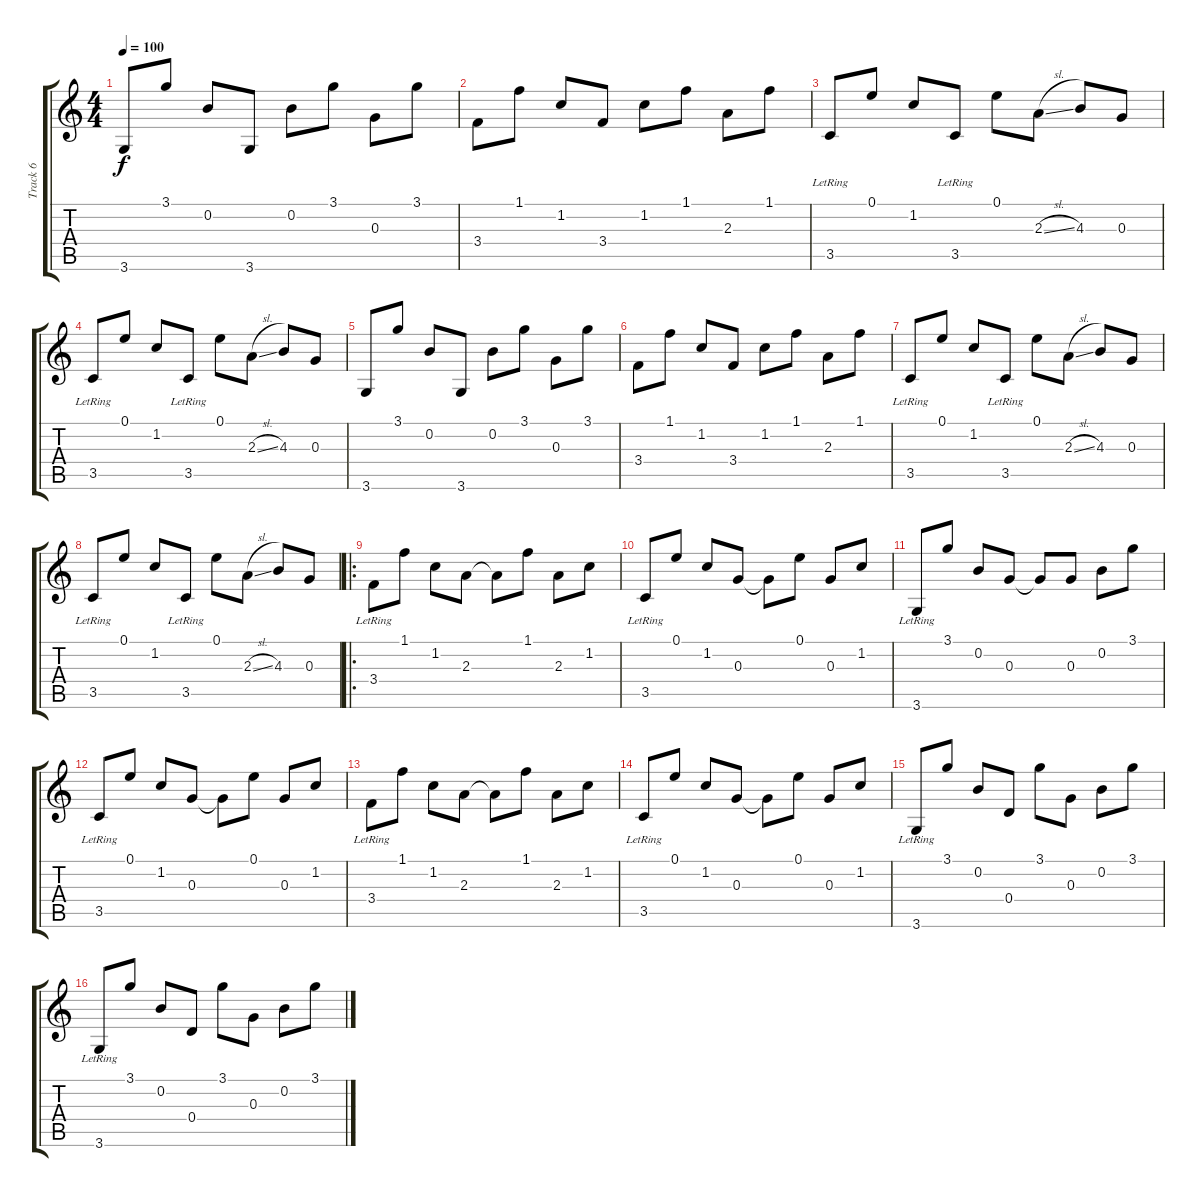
\track ("Track 6" "Track 6") {instrument electricguitarjazz}
\staff {score tabs}
\tuning (E4 B3 G3 D3 A2 E2) {hide}
\ts (4 4)
\tempo 100
\clef g2
\ks c
3.6.8{dy f} 3.1.8 0.2.8 3.6.8 0.2.8 3.1.8 0.3.8 3.1.8 |
3.4.8 1.1.8 1.2.8 3.4.8 1.2.8 1.1.8 2.3.8 1.1.8 |
3.5{lr}.8 0.1.8 1.2.8 3.5{lr}.8 0.1.8 2.3{sl}.8 4.3.8 0.3.8 |
3.5{lr}.8 0.1.8 1.2.8 3.5{lr}.8 0.1.8 2.3{sl}.8 4.3.8 0.3.8 |
3.6.8 3.1.8 0.2.8 3.6.8 0.2.8 3.1.8 0.3.8 3.1.8 |
3.4.8 1.1.8 1.2.8 3.4.8 1.2.8 1.1.8 2.3.8 1.1.8 |
3.5{lr}.8 0.1.8 1.2.8 3.5{lr}.8 0.1.8 2.3{sl}.8 4.3.8 0.3.8 |
3.5{lr}.8 0.1.8 1.2.8 3.5{lr}.8 0.1.8 2.3{sl}.8 4.3.8 0.3.8 |
\ro
3.4{lr}.8 1.1.8 1.2.8 2.3.8 2.3{t}.8 1.1.8 2.3.8 1.2.8 |
3.5{lr}.8 0.1.8 1.2.8 0.3.8 0.3{t}.8 0.1.8 0.3.8 1.2.8 |
3.6{lr}.8 3.1.8 0.2.8 0.3.8 0.3{t}.8 0.3.8 0.2.8 3.1.8 |
3.5{lr}.8 0.1.8 1.2.8 0.3.8 0.3{t}.8 0.1.8 0.3.8 1.2.8 |
3.4{lr}.8 1.1.8 1.2.8 2.3.8 2.3{t}.8 1.1.8 2.3.8 1.2.8 |
3.5{lr}.8 0.1.8 1.2.8 0.3.8 0.3{t}.8 0.1.8 0.3.8 1.2.8 |
3.6{lr}.8 3.1.8 0.2.8 0.4.8 3.1.8 0.3.8 0.2.8 3.1.8 |
3.6{lr}.8 3.1.8 0.2.8 0.4.8 3.1.8 0.3.8 0.2.8 3.1.8
